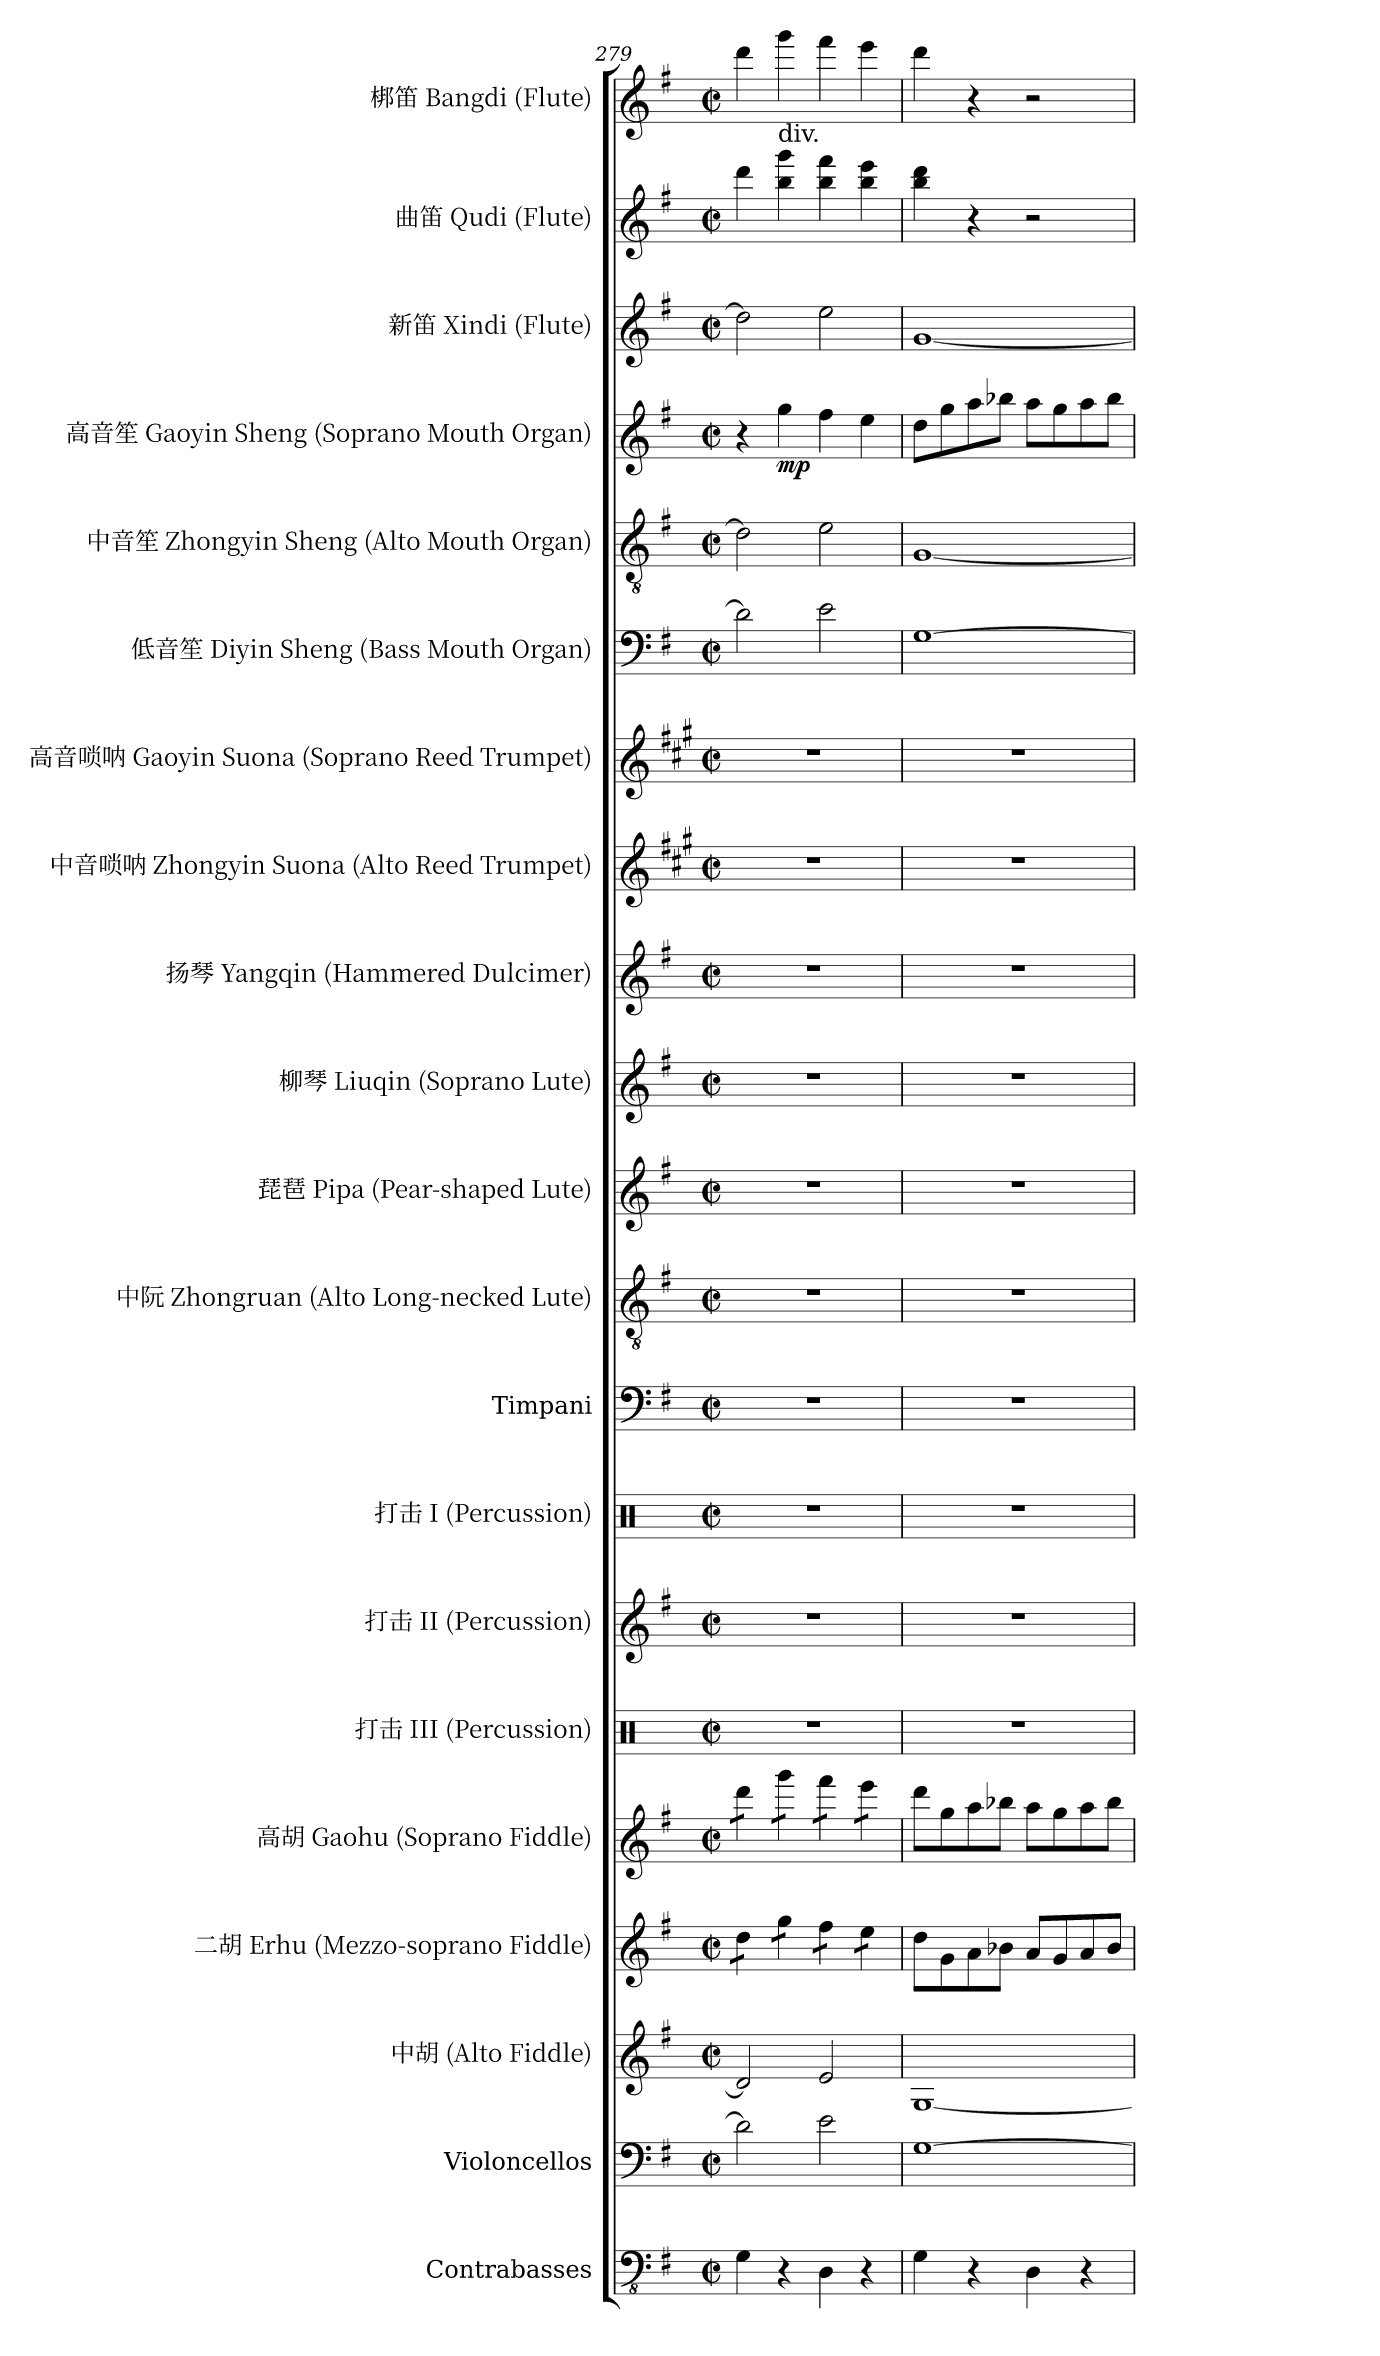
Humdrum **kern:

**kern	**kern	**kern	**kern	**kern	**kern	**kern	**kern	**kern	**kern	**kern	**kern	**kern	**kern	**kern	**kern	**kern	**kern	**dynam	**kern	**kern	**kern
*part21	*part20	*part19	*part18	*part17	*part16	*part15	*part14	*part13	*part12	*part11	*part10	*part9	*part8	*part7	*part6	*part5	*part4	*part4	*part3	*part2	*part1
*staff21	*staff20	*staff19	*staff18	*staff17	*staff16	*staff15	*staff14	*staff13	*staff12	*staff11	*staff10	*staff9	*staff8	*staff7	*staff6	*staff5	*staff4	*staff4	*staff3	*staff2	*staff1
*I"Contrabasses	*I"Violoncellos	*I"中胡 (Alto Fiddle)	*I"二胡 Erhu (Mezzo-soprano Fiddle)	*I"高胡 Gaohu (Soprano Fiddle)	*I"打击 III (Percussion)	*I"打击 II (Percussion)	*I"打击 I (Percussion)	*I"Timpani	*I"中阮 Zhongruan (Alto Long-necked Lute)	*I"琵琶 Pipa (Pear-shaped Lute)	*I"柳琴 Liuqin (Soprano Lute)	*I"扬琴 Yangqin  (Hammered Dulcimer)	*I"中音唢呐 Zhongyin Suona (Alto Reed Trumpet)	*I"高音唢呐 Gaoyin Suona (Soprano Reed Trumpet)	*I"低音笙 Diyin Sheng (Bass Mouth Organ)	*I"中音笙 Zhongyin Sheng (Alto Mouth Organ)	*I"高音笙 Gaoyin Sheng (Soprano Mouth Organ)	*	*I"新笛 Xindi (Flute)	*I"曲笛 Qudi (Flute)	*I"梆笛 Bangdi (Flute)
*I'Cbs.	*I'Vcs.	*	*	*	*I'打击 III	*I'打击 II	*I'打击 I	*I'Timp.	*	*	*	*	*	*	*	*	*	*	*	*	*
*clefFv4	*clefF4	*clefG2	*clefG2	*clefG2	*clefX	*clefG2	*clefX	*clefF4	*clefGv2	*clefG2	*clefG2	*clefG2	*clefG2	*clefG2	*clefF4	*clefGv2	*clefG2	*	*clefG2	*clefG2	*clefG2
*	*	*	*	*	*	*	*	*	*	*ITrd7c12	*	*	*ITrd1c2	*ITrd1c2	*	*	*	*	*	*	*
*k[f#]	*k[f#]	*k[f#]	*k[f#]	*k[f#]	*k[]	*k[f#]	*k[]	*k[f#]	*k[f#]	*k[f#]	*k[f#]	*k[f#]	*k[f#]	*k[f#]	*k[f#]	*k[f#]	*k[f#]	*	*k[f#]	*k[f#]	*k[f#]
*M2/2	*M2/2	*M2/2	*M2/2	*M2/2	*M2/2	*M2/2	*M2/2	*M2/2	*M2/2	*M2/2	*M2/2	*M2/2	*M2/2	*M2/2	*M2/2	*M2/2	*M2/2	*	*M2/2	*M2/2	*M2/2
*met(c|)	*met(c|)	*met(c|)	*met(c|)	*met(c|)	*met(c|)	*met(c|)	*met(c|)	*met(c|)	*met(c|)	*met(c|)	*met(c|)	*met(c|)	*met(c|)	*met(c|)	*met(c|)	*met(c|)	*met(c|)	*	*met(c|)	*met(c|)	*met(c|)
=279	=279	=279	=279	=279	=279	=279	=279	=279	=279	=279	=279	=279	=279	=279	=279	=279	=279	=279	=279	=279	=279
*	*	*	*tremolo	*	*	*	*	*	*	*	*	*	*	*	*	*	*	*	*	*	*
*	*	*	*	*tremolo	*	*	*	*	*	*	*	*	*	*	*	*	*	*	*	*	*
4GG\	2d\]	2d/]	8dd\L	8ddd\L	1r	1r	1r	1r	1r	1r	1r	1r	1r	1r	2d\]	2d\]	4r	.	2dd\]	4ddd\	4ddd\
.	.	.	8dd\J	8ddd\J	.	.	.	.	.	.	.	.	.	.	.	.	.	.	.	.	.
!	!	!	!	!	!	!	!	!	!	!	!	!	!	!	!	!	!	!	!	!LO:TX:a:t=div.	!
!	!	!	!	!	!	!	!	!	!	!	!	!	!	!	!	!	!	!LO:DY:b	!	!	!
4r	.	.	8gg\L	8ggg\L	.	.	.	.	.	.	.	.	.	.	.	.	4gg\	mp	.	4bb\ 4ggg\	4ggg\
.	.	.	8gg\J	8ggg\J	.	.	.	.	.	.	.	.	.	.	.	.	.	.	.	.	.
4DD\	2e\	2e/	8ff#\L	8fff#\L	.	.	.	.	.	.	.	.	.	.	2e\	2e\	4ff#\	.	2ee\	4bb\ 4fff#\	4fff#\
.	.	.	8ff#\J	8fff#\J	.	.	.	.	.	.	.	.	.	.	.	.	.	.	.	.	.
4r	.	.	8ee\L	8eee\L	.	.	.	.	.	.	.	.	.	.	.	.	4ee\	.	.	4bb\ 4eee\	4eee\
.	.	.	8ee\J	8eee\J	.	.	.	.	.	.	.	.	.	.	.	.	.	.	.	.	.
*	*	*	*	*Xtremolo	*	*	*	*	*	*	*	*	*	*	*	*	*	*	*	*	*
*	*	*	*Xtremolo	*	*	*	*	*	*	*	*	*	*	*	*	*	*	*	*	*	*
=280	=280	=280	=280	=280	=280	=280	=280	=280	=280	=280	=280	=280	=280	=280	=280	=280	=280	=280	=280	=280	=280
4GG\	[1G	[1G	8dd\L	8ddd\L	1r	1r	1r	1r	1r	1r	1r	1r	1r	1r	[1G	[1G	8dd\L	.	[1g	4bb\ 4ddd\	4ddd\
.	.	.	8g\	8gg\	.	.	.	.	.	.	.	.	.	.	.	.	8gg\	.	.	.	.
4r	.	.	8a\	8aa\	.	.	.	.	.	.	.	.	.	.	.	.	8aa\	.	.	4r	4r
.	.	.	8b-X\J	8bb-X\J	.	.	.	.	.	.	.	.	.	.	.	.	8bb-X\J	.	.	.	.
4DD\	.	.	8a/L	8aa\L	.	.	.	.	.	.	.	.	.	.	.	.	8aa\L	.	.	2r	2r
.	.	.	8g/	8gg\	.	.	.	.	.	.	.	.	.	.	.	.	8gg\	.	.	.	.
4r	.	.	8a/	8aa\	.	.	.	.	.	.	.	.	.	.	.	.	8aa\	.	.	.	.
.	.	.	8b-/J	8bb-\J	.	.	.	.	.	.	.	.	.	.	.	.	8bb-\J	.	.	.	.
=	=	=	=	=	=	=	=	=	=	=	=	=	=	=	=	=	=	=	=	=	=
*-	*-	*-	*-	*-	*-	*-	*-	*-	*-	*-	*-	*-	*-	*-	*-	*-	*-	*-	*-	*-	*-
